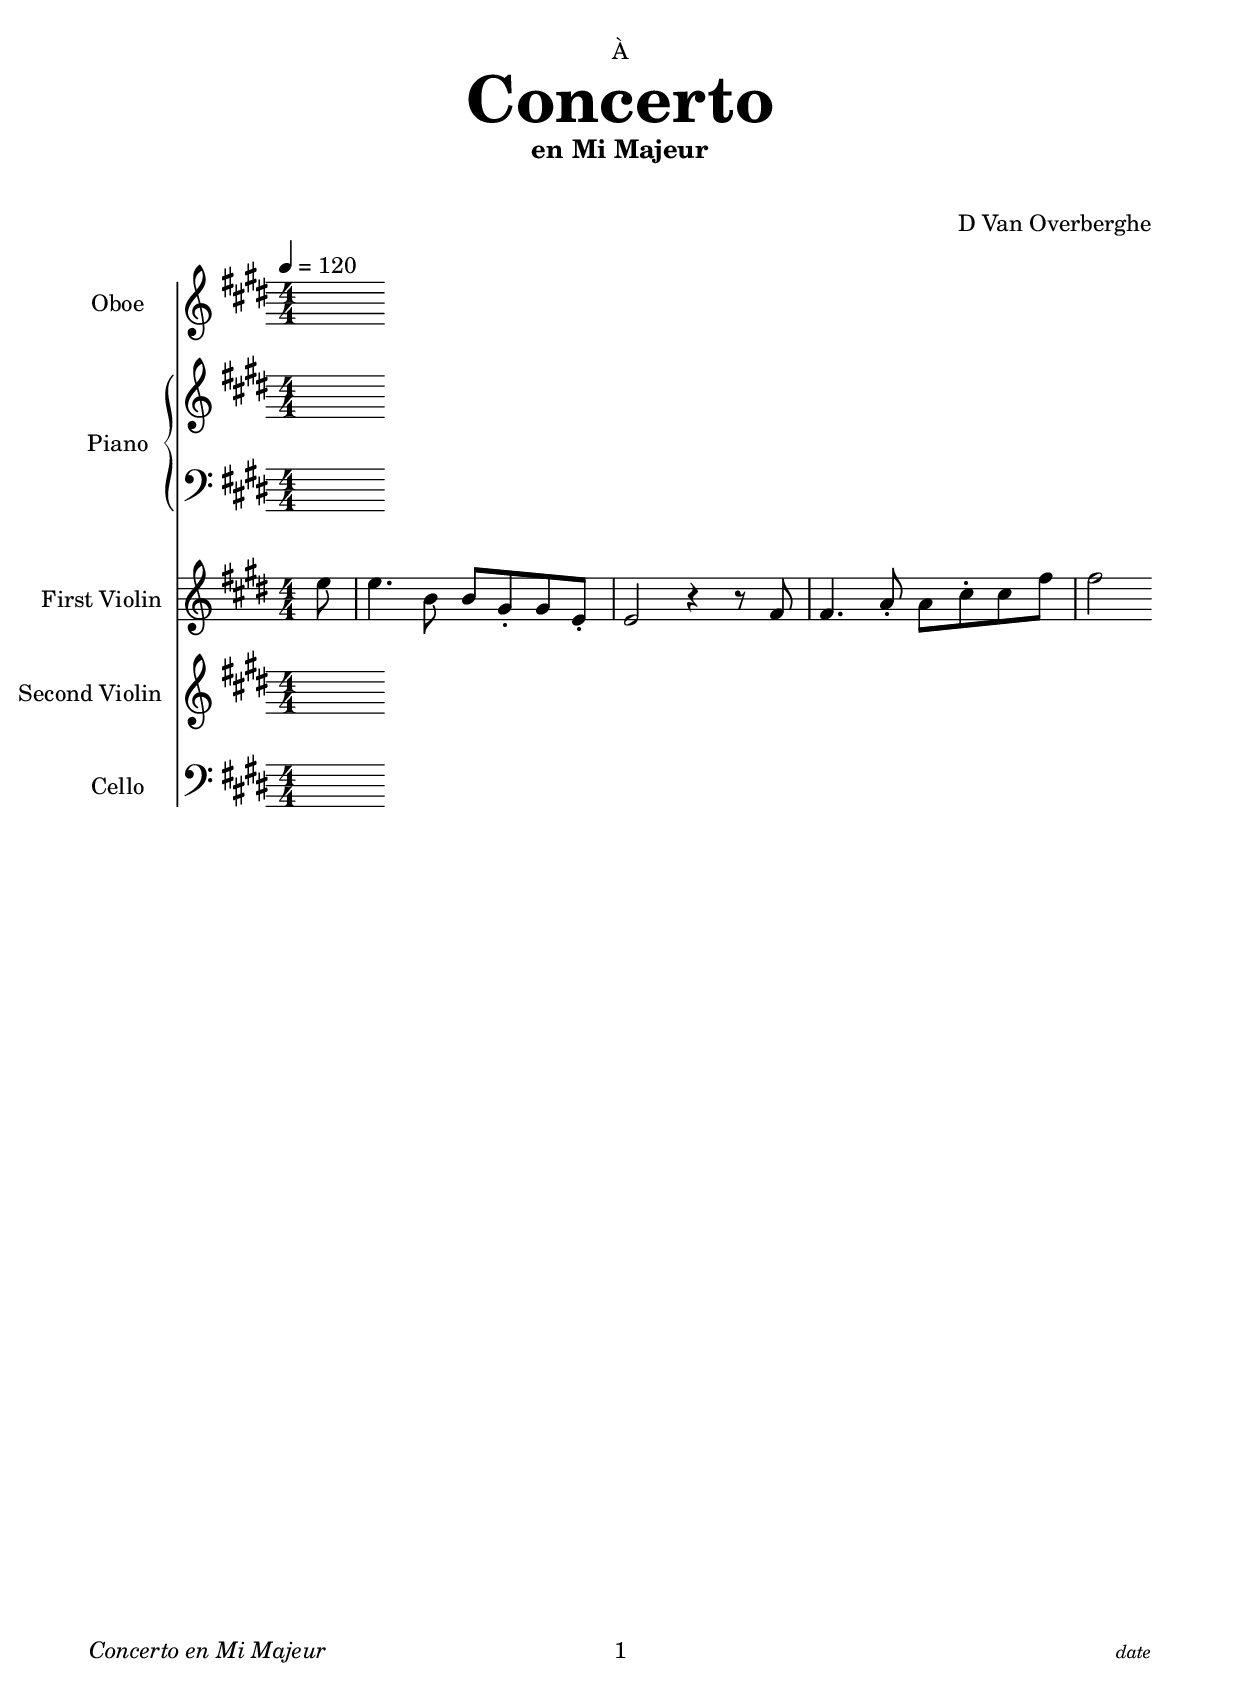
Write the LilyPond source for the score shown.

\version "2.18.2"
\include "articulate.ly"

\header {
	dedication = \markup { \char ##x00C0 "" }
	title = \markup { \vspace #2 \fontsize #5 \bold "Concerto" }
	subtitle = "en Mi Majeur"
	subsubtitle = \markup { \vspace #1 "" }
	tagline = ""
	composer = "D Van Overberghe"
}

\paper {
	top-margin = 20
	bottom-margin = 10
	left-margin = 15
	right-margin = 15
	
	system-system-spacing.basic-distance = #20
	
	print-page-number = ##t
	print-first-page-number = ##t
	oddHeaderMarkup = \markup \null
	evenHeaderMarkup = \markup \null
	oddFooterMarkup = \markup {
		\fill-line {
			\line { \italic { Concerto en Mi Majeur } }
			\center-column {
				\on-the-fly \print-page-number-check-first
				\fromproperty #'page:page-number-string
			}
			\line { \italic \tiny { date } }
		}
		\vspace #1.5
	}
	evenFooterMarkup = \oddFooterMarkup
}

oboe = \relative c'
{
	\clef treble
	\key e \major
	\time 4/4 \numericTimeSignature
}

upper = \relative c'
{
	\clef treble
	\key e \major
	\time 4/4 \numericTimeSignature
}

lower = \relative c'
{
	\clef bass
	\key e \major
	\time 4/4 \numericTimeSignature
}

fviolin = \relative c'
{
	\clef treble
	\key e \major
	\time 4/4 \numericTimeSignature
	\tempo 4 = 120
	\partial 8
	e'8 | e4. b8 b gis-. gis e-. | e2 r4 r8 fis8 | fis4. a8-. a cis-. cis fis | fis2
}

sviolin = \relative c'
{
	\clef treble
	\key e \major
	\time 4/4 \numericTimeSignature
}

cello = \relative c'
{
	\clef bass
	\key e \major
	\time 4/4 \numericTimeSignature

}

\score
{
	<<
		\new Staff = "oboe" \with {
		instrumentName = #"Oboe"
		midiInstrument = "oboe"
		}
		\oboe
	
		\new PianoStaff \with {
		instrumentName = #"Piano"
		midiInstrument = "piano"
		}
		<<
			%\set Score.proportionalNotationDuration = #(ly:make-moment 1/12)
			\new Staff = "upper" \upper
			\new Staff = "lower" \lower
		>>
		
		\new Staff = "violin1" \with {
		instrumentName = #"First Violin"
		midiInstrument = "violin"
		}
		\fviolin
		
		\new Staff = "violin2" \with {
		instrumentName = #"Second Violin"
		midiInstrument = "violin"
		}
		\sviolin
		
		\new Staff = "cello" \with {
		instrumentName = #"Cello"
		midiInstrument = "cello"
		}
		\cello
		
	>>
	\layout {
		\context {
		\Score
		\override SpacingSpanner.base-shortest-duration = #(ly:make-moment 1/16)
		}
	}
}

\score
{
	\unfoldRepeats \articulate
	<<
		\new Staff = "oboe" \with {
		instrumentName = #"Oboe"
		midiInstrument = "oboe"
		}
		\oboe
	
		\new PianoStaff \with {
		instrumentName = #"Piano"
		midiInstrument = "piano"
		}
		<<
			%\set Score.proportionalNotationDuration = #(ly:make-moment 1/12)
			\new Staff = "upper" \upper
			\new Staff = "lower" \lower
		>>
		
		\new Staff = "violin1" \with {
		instrumentName = #"First Violin"
		midiInstrument = "violin"
		}
		\fviolin
		
		\new Staff = "violin2" \with {
		instrumentName = #"Second Violin"
		midiInstrument = "violin"
		}
		\sviolin
		
		\new Staff = "cello" \with {
		instrumentName = #"Cello"
		midiInstrument = "cello"
		}
		\cello
		
	>>
	\midi { }
}


\paper
{
	top-margin = 10
}